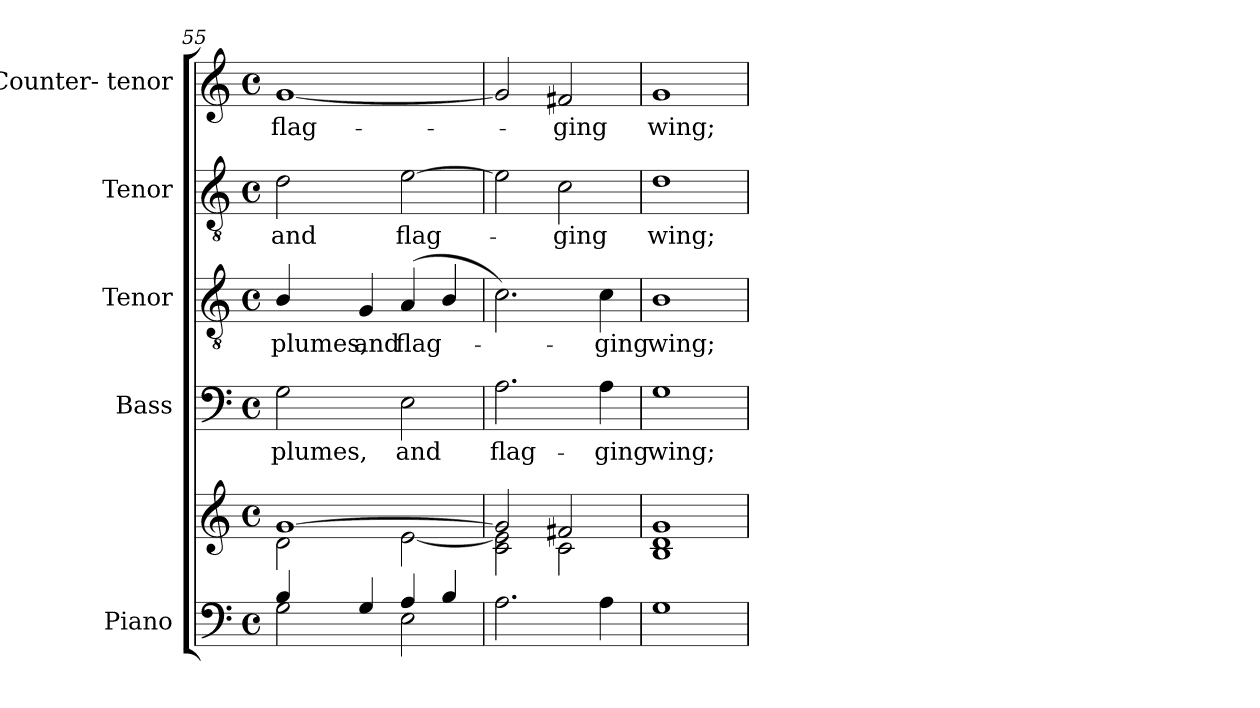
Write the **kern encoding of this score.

**kern	**kern	**kern	**text	**kern	**text	**kern	**text	**kern	**text
*part5	*part5	*part4	*part4	*part3	*part3	*part2	*part2	*part1	*part1
*staff6	*staff5	*staff4	*staff4	*staff3	*staff3	*staff2	*staff2	*staff1	*staff1
*I"Piano	*	*I"Bass	*	*I"Tenor	*	*I"Tenor	*	*I"Counter- tenor	*
*I'Pno.	*	*I'B.	*	*I'T.	*	*I'T.	*	*	*
*clefF4	*clefG2	*clefF4	*	*clefGv2	*	*clefGv2	*	*clefG2	*
*	*	*	*	*ITrd7c12	*	*ITrd7c12	*	*	*
*k[]	*k[]	*k[]	*	*k[]	*	*k[]	*	*k[]	*
*C:	*C:	*C:	*	*C:	*	*C:	*	*C:	*
*M4/4	*M4/4	*M4/4	*	*M4/4	*	*M4/4	*	*M4/4	*
*met(c)	*met(c)	*met(c)	*	*met(c)	*	*met(c)	*	*met(c)	*
=55	=55	=55	=55	=55	=55	=55	=55	=55	=55
*^	*^	*	*	*	*	*	*	*	*
!	!	!	!	!	!LO:LY:b:color=#000000	!	!	!	!	!	!
!	!	!	!	!	!	!	!LO:LY:b:color=#000000	!	!	!	!
!	!	!	!	!	!	!	!	!	!LO:LY:b:color=#000000	!	!
!	!	!	!	!	!	!	!	!	!	!	!LO:LY:b:color=#000000
4Bi/	2Gi\	[1gi	2di\	2Gi\	plumes,	4BBi/	plumes,	2Di\	and	[1gi	flag-
!	!	!	!	!	!	!	!LO:LY:b:color=#000000	!	!	!	!
4Gi/	.	.	.	.	.	4GGi/	and	.	.	.	.
!	!	!	!	!	!LO:LY:b:color=#000000	!	!	!	!	!	!
!	!	!	!	!	!	!	!LO:LY:b:color=#000000	!	!	!	!
!	!	!	!	!	!	!	!	!	!LO:LY:b:color=#000000	!	!
4Ai/	2Ei\	.	[2ei\	2Ei\	and	(4AAi/	flag-	[2Ei\	flag-	.	.
4Bi/	.	.	.	.	.	4BBi/	.	.	.	.	.
*v	*v	*	*	*	*	*	*	*	*	*	*
=56	=56	=56	=56	=56	=56	=56	=56	=56	=56	=56
!	!	!	!	!LO:LY:b:color=#000000	!	!	!	!	!	!
2.Ai\	2gi/]	2ci\ 2ei]	2.Ai\	flag-	2.Ci\)	.	2Ei\]	.	2gi/]	.
!	!	!	!	!	!	!	!	!LO:LY:b:color=#000000	!	!
!	!	!	!	!	!	!	!	!	!	!LO:LY:b:color=#000000
.	2f#Xi/	2ci\	.	.	.	.	2Ci\	-ging	2f#Xi/	-ging
!	!	!	!	!LO:LY:b:color=#000000	!	!	!	!	!	!
!	!	!	!	!	!	!LO:LY:b:color=#000000	!	!	!	!
4Ai\	.	.	4Ai\	-ging	4Ci\	-ging	.	.	.	.
*	*v	*v	*	*	*	*	*	*	*	*
=57	=57	=57	=57	=57	=57	=57	=57	=57	=57
!	!	!	!LO:LY:b:color=#000000	!	!	!	!	!	!
!	!	!	!	!	!LO:LY:b:color=#000000	!	!	!	!
!	!	!	!	!	!	!	!LO:LY:b:color=#000000	!	!
!	!	!	!	!	!	!	!	!	!LO:LY:b:color=#000000
1Gi	1Bi 1di 1gi	1Gi	wing;	1BBi	wing;	1Di	wing;	1gi	wing;
=	=	=	=	=	=	=	=	=	=
*-	*-	*-	*-	*-	*-	*-	*-	*-	*-
